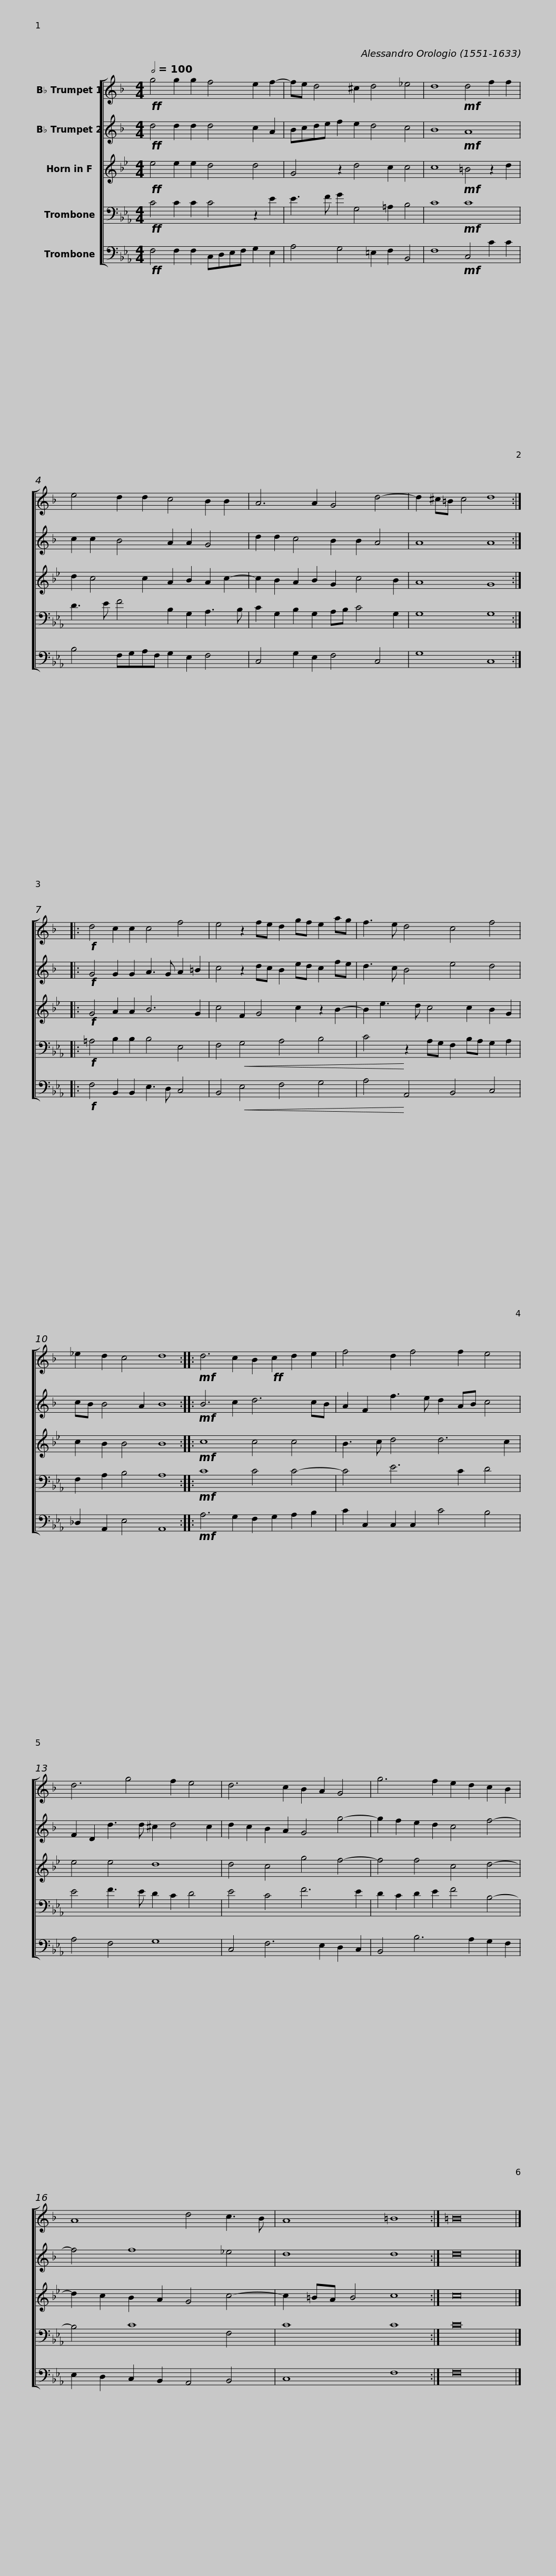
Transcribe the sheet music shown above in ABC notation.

X:1
%%score [ 1 2 3 4 5 ]
L:1/8
Q:1/2=100
M:4/4
I:linebreak $
K:Eb
V:1 treble transpose=-2
V:2 treble transpose=-2
V:3 treble transpose=-7
V:4 bass
V:5 bass
V:1
[K:F]!ff! g4 g2 g2 f4 e2 f2- | fe d4 ^c2 d4 _e4 | d8!mf! d4 f2 f2 |$ e4 d2 d2 c4 B2 B2 | A6 A2 G4 d4- | %5
 d2 ^c=B c4 d8 ::!f! d4 c2 c2 c4 f4 |$ e4 z2 fe d2 gf e2 ag | f3 e d4 c4 f4 | _e2 d2 c4 d8 :: %10
!mf! d6 c2 B2!ff! c2 d2 e2 |$ f4 d2 f4 f2 e4 | d6 g4 f2 e4 | d6 c2 B2 A2 G4 | g6 f2 e2 d2 c2 B2 |$ %15
 A8 d4 c3 B | A8 =B8 :| =B16 |] %18
V:2
[K:F]!ff! d4 d2 d2 d4 c2 A2 | Bcde f2 e2 d4 c4 | B8!mf! A8 |$ c2 c2 B4 A2 A2 G4 | d2 d2 c4 B2 B2 A4 | %5
 A8 A8 ::!f! G4 G2 G2 A3 G A2 =B2 |$ c4 z2 dc B2 ed c2 fe | d3 c B4 e4 d4 | cB B4 A2 B8 :: %10
!mf! B6 c2 d6 cB |$ A2 F2 f3 e d2 AB c4 | F2 D2 d3 d ^c2 d4 c2 | d2 c2 B2 A2 G4 g4- | g2 f2 e2 d2 c4 f4- |$ %15
 f4 f8 _e4 | d8 d8 :| d16 |] %18
V:3
[K:Bb]!ff! e4 e2 e2 d4 d4 | G4 z2 d4 c2 c4 | c8!mf! =B4 z2 d2 |$ d2 c4 c2 A2 B2 A2 c2- | c2 B2 A2 B2 G2 c4 B2 | %5
 A8 G8 ::!f! G4 A2 A2 B6 G2 |$ c4 F2 G4 c2 z2 B2- | B2 e3 d c4 c2 B2 G2 | c2 B2 B4 B8 :: %10
!mf! c8 c4 c4 |$ B3 c d4 d6 c2 | e4 e4 d8 | d4 c4 g4 f4- | f4 f4 c4 d4- |$ %15
 d2 c2 B2 A2 G4 c4- | c2 =BA B4 c8 :| c16 |] %18
V:4
!ff! C4 C2 C2 C4 z2 E2 | E3 F G2 G,4 =A,2 B,4 | C8!mf! C8 |$ D3 E F4 B,2 G,2 A,3 B, | C2 G,2 B,2 G,2 A,B, C4 G,2 | %5
 G,8 G,8 ::!f! =A,4 B,2 B,2 B,4 E,4 |$ F,4!<(! G,4 A,4 B,4 | C4!<)! z2 A,G, F,2 B,A, G,2 A,2 | F,2 A,2 B,4 A,8 :: %10
!mf! C8 C4 C4- |$ C4 E6 C2 D4 | E4 F3 E D2 C2 D4 | E4 C4 F6 E2 | D2 C2 D2 E2 F4 B,4- |$ %15
 B,4 C8 F,4 | C8 C8 :| C16 |] %18
V:5
!ff! F,4 F,2 F,2 C,D,E,F, G,2 E,2 | A,4 G,4 =E,2 F,2 B,,4 | F,8!mf! C,4 C2 C2 |$ B,4 F,G,A,F, G,2 E,2 F,4 | C,4 G,2 E,2 F,4 C,4 | %5
 G,8 C,8 ::!f! F,4 B,,2 B,,2 E,3 D, C,4 |$ B,,4!<(! E,4 F,4 G,4 | A,4!<)! A,,4 B,,4 C,4 | _D,2 A,,2 E,4 A,,8 :: %10
!mf! A,6 G,2 F,2 G,2 A,2 B,2 |$ C2 C,2 C,2 C,2 C4 B,4 | A,4 F,4 G,8 | C,4 F,6 E,2 D,2 C,2 | B,,4 B,6 A,2 G,2 F,2 |$ %15
 E,2 D,2 C,2 B,,2 A,,4 B,,4 | C,8 F,8 :| F,16 |] %18
